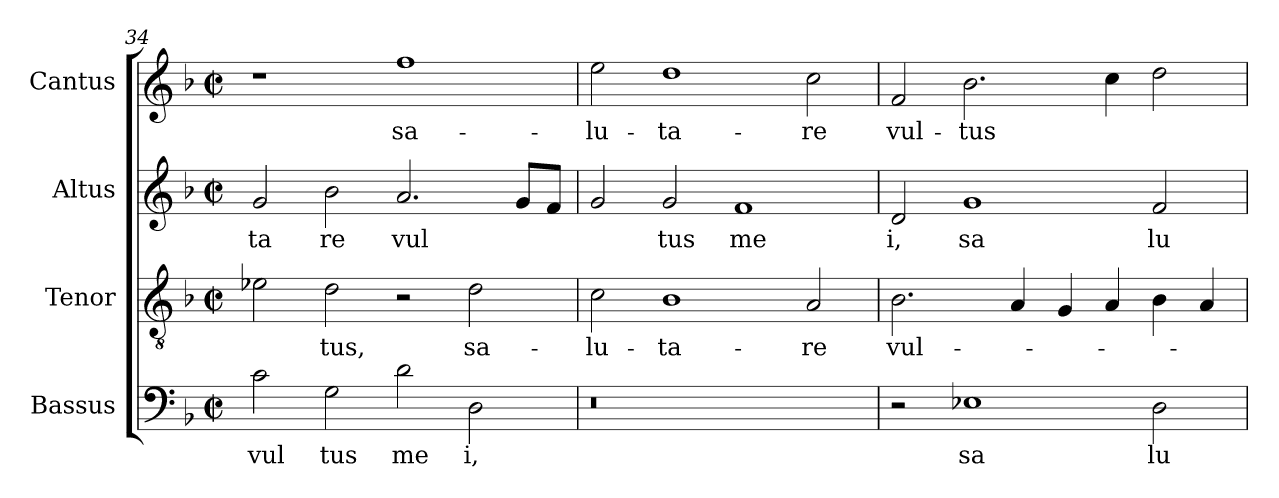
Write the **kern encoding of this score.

**kern	**text	**kern	**text	**kern	**text	**kern	**text
*part4	*part4	*part3	*part3	*part2	*part2	*part1	*part1
*staff4	*staff4	*staff3	*staff3	*staff2	*staff2	*staff1	*staff1
*I"Bassus	*	*I"Tenor	*	*I"Altus	*	*I"Cantus	*
*clefF4	*	*clefGv2	*	*clefG2	*	*clefG2	*
*k[b-]	*	*k[b-]	*	*k[b-]	*	*k[b-]	*
*F:	*	*F:	*	*F:	*	*F:	*
*M2/2	*	*M2/2	*	*M2/2	*	*M2/2	*
*met(c|)	*	*met(c|)	*	*met(c|)	*	*met(c|)	*
=34	=34	=34	=34	=34	=34	=34	=34
!	!LO:LY:b:cj	!	!	!	!LO:LY:b:cj	!	!
2c\	vul	2e-\	.	2g/	ta	1r	.
!	!LO:LY:b:cj	!	!LO:LY:b:cj	!	!LO:LY:b:cj	!	!
2G\	tus	2d\	-tus,	2b-\	re	.	.
!	!LO:LY:b:cj	!	!	!	!LO:LY:b	!	!LO:LY:b:cj
2d\	me	2r	.	2.a/	vul	1ff	sa-
!	!LO:LY:b:cj	!	!LO:LY:b:cj	!	!	!	!
2D\	i,	2d\	sa-	.	.	.	.
.	.	.	.	8g/L	.	.	.
.	.	.	.	8f/J	.	.	.
=35	=35	=35	=35	=35	=35	=35	=35
!	!	!	!LO:LY:b:cj	!	!	!	!LO:LY:b:cj
0r	.	2c\	-lu-	2g/	.	2ee\	-lu-
!	!	!	!LO:LY:b:cj	!	!LO:LY:b:cj	!	!LO:LY:b:cj
.	.	1B-	-ta-	2g/	tus	1dd	-ta-
!	!	!	!	!	!LO:LY:b:cj	!	!
.	.	.	.	1f	me	.	.
!	!	!	!LO:LY:b:cj	!	!	!	!LO:LY:b:cj
.	.	2A/	-re	.	.	2cc\	-re
=36	=36	=36	=36	=36	=36	=36	=36
!	!	!	!LO:LY:b	!	!LO:LY:b:cj	!	!LO:LY:b:cj
2r	.	2.B-\	vul-	2d/	i,	2f/	vul-
!	!LO:LY:b:cj	!	!	!	!LO:LY:b:cj	!	!LO:LY:b
1E-X	sa	.	.	1g	sa	2.b-\	-tus
.	.	4A/	.	.	.	.	.
.	.	4G/	.	.	.	.	.
.	.	4A/	.	.	.	4cc\	.
!	!LO:LY:b:cj	!	!	!	!LO:LY:b:cj	!	!
2D\	lu	4B-\	.	2f/	lu	2dd\	.
.	.	4A/	.	.	.	.	.
=	=	=	=	=	=	=	=
*-	*-	*-	*-	*-	*-	*-	*-
